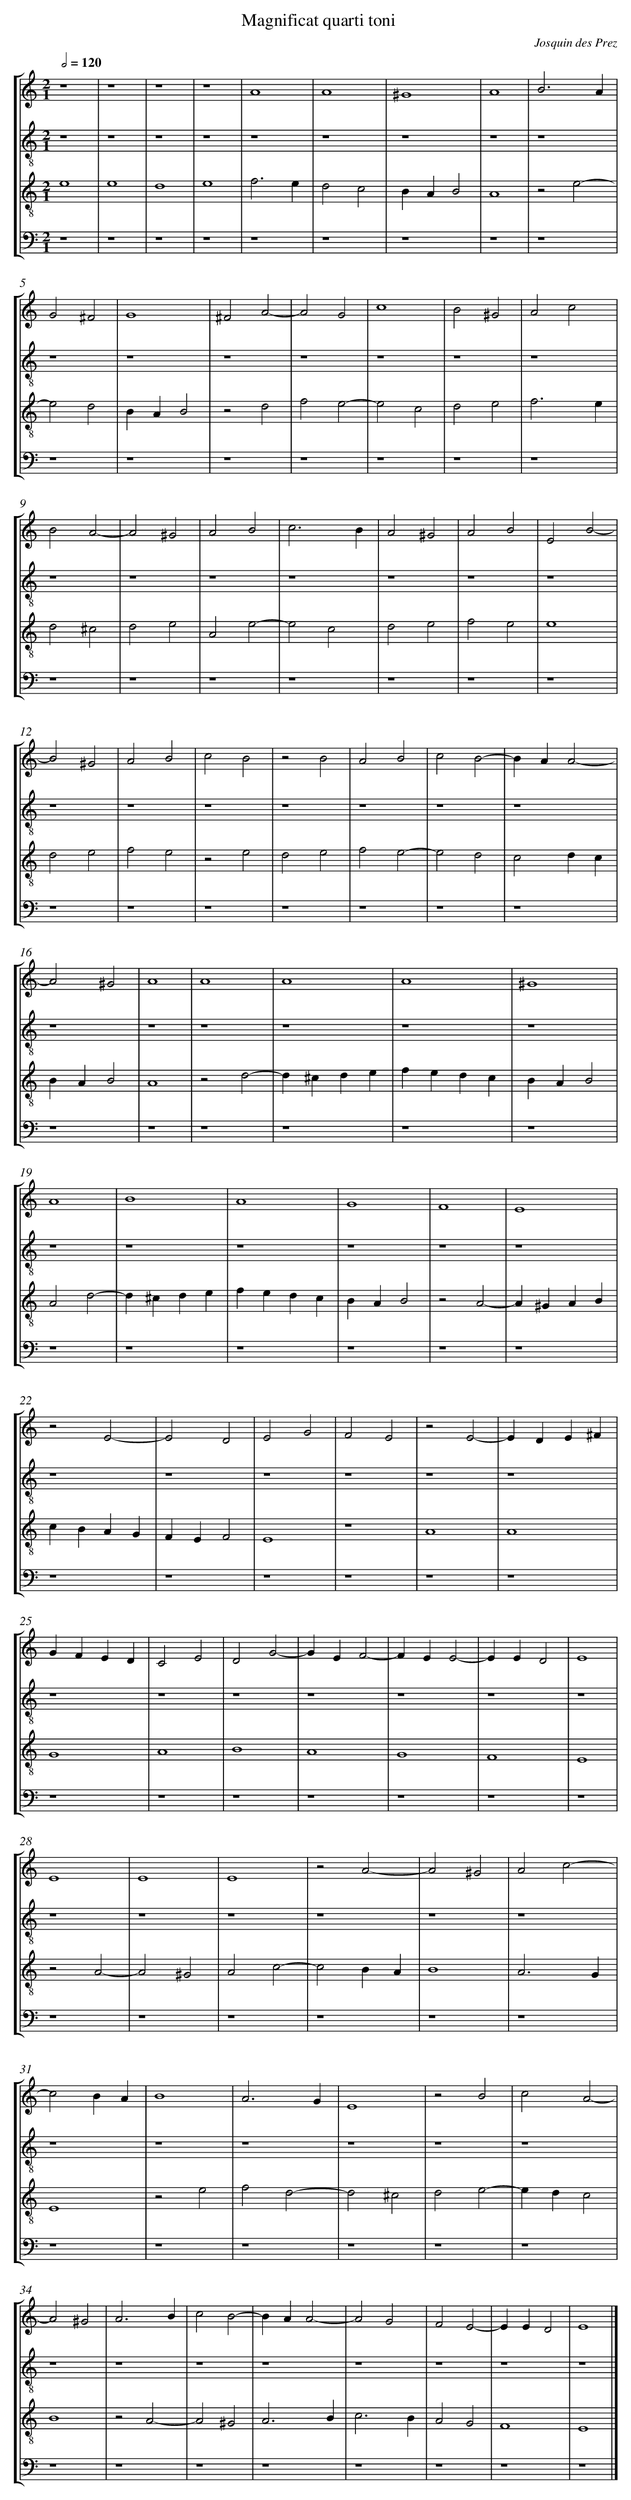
X:1
T:Magnificat quarti toni
C: Josquin des Prez
L: 1/4
M: 2/1
Q: 1/2=120
%%staves [1 2 3 4]
V: 1 clef=treble
V: 2 clef=treble-8
V: 3 clef=treble-8
V: 4 clef=bass
K: C
[V:1] z4 |
[V:2] z4 |
[V:3] e4 |
[V:4] z4 |
[V:1] z4 |
[V:2] z4 |
[V:3] e4 |
[V:4] z4 |
[V:1] z4 |
[V:2] z4 |
[V:3] d4 |
[V:4] z4 |
[V:1] z4 |
[V:2] z4 |
[V:3] e4 |
[V:4] z4 |
[V:1] A4 |
[V:2] z4 |
[V:3] f3e |
[V:4] z4 |
[V:1] A4 |
[V:2] z4 |
[V:3] d2c2 |
[V:4] z4 |
[V:1] ^G4 |
[V:2] z4 |
[V:3] BAB2 |
[V:4] z4 |
[V:1] A4 |
[V:2] z4 |
[V:3] A4 |
[V:4] z4 |
[V:1] B3A |
[V:2] z4 |
[V:3] z2e2- |
[V:4] z4 |
[V:1] G2^F2 |
[V:2] z4 |
[V:3] e2d2 |
[V:4] z4 |
[V:1] G4 |
[V:2] z4 |
[V:3] BAB2 |
[V:4] z4 |
[V:1] ^F2A2- |
[V:2] z4 |
[V:3] z2d2 |
[V:4] z4 |
[V:1] A2G2 |
[V:2] z4 |
[V:3] f2e2- |
[V:4] z4 |
[V:1] c4 |
[V:2] z4 |
[V:3] e2c2 |
[V:4] z4 |
[V:1] B2^G2 |
[V:2] z4 |
[V:3] d2e2 |
[V:4] z4 |
[V:1] A2c2 |
[V:2] z4 |
[V:3] f3e |
[V:4] z4 |
[V:1] B2A2- |
[V:2] z4 |
[V:3] d2^c2 |
[V:4] z4 |
[V:1] A2^G2 |
[V:2] z4 |
[V:3] d2e2 |
[V:4] z4 |
[V:1] A2B2 |
[V:2] z4 |
[V:3] A2e2- |
[V:4] z4 |
[V:1] c3B |
[V:2] z4 |
[V:3] e2c2 |
[V:4] z4 |
[V:1] A2^G2 |
[V:2] z4 |
[V:3] d2e2 |
[V:4] z4 |
[V:1] A2B2 |
[V:2] z4 |
[V:3] f2e2 |
[V:4] z4 |
[V:1] E2B2- |
[V:2] z4 |
[V:3] e4 |
[V:4] z4 |
[V:1] B2^G2 |
[V:2] z4 |
[V:3] d2e2 |
[V:4] z4 |
[V:1] A2B2 |
[V:2] z4 |
[V:3] f2e2 |
[V:4] z4 |
[V:1] c2B2 |
[V:2] z4 |
[V:3] z2e2 |
[V:4] z4 |
[V:1] z2B2 |
[V:2] z4 |
[V:3] d2e2 |
[V:4] z4 |
[V:1] A2B2 |
[V:2] z4 |
[V:3] f2e2- |
[V:4] z4 |
[V:1] c2B2- |
[V:2] z4 |
[V:3] e2d2 |
[V:4] z4 |
[V:1] BAA2- |
[V:2] z4 |
[V:3] c2dc |
[V:4] z4 |
[V:1] A2^G2 |
[V:2] z4 |
[V:3] BAB2 |
[V:4] z4 |
[V:1] A4 |
[V:2] z4 |
[V:3] A4 |
[V:4] z4 |
[V:1] A4 |
[V:2] z4 |
[V:3] z2d2- |
[V:4] z4 |
[V:1] A4 |
[V:2] z4 |
[V:3] d^cde |
[V:4] z4 |
[V:1] A4 |
[V:2] z4 |
[V:3] fedc |
[V:4] z4 |
[V:1] ^G4 |
[V:2] z4 |
[V:3] BAB2 |
[V:4] z4 |
[V:1] A4 |
[V:2] z4 |
[V:3] A2d2- |
[V:4] z4 |
[V:1] B4 |
[V:2] z4 |
[V:3] d^cde |
[V:4] z4 |
[V:1] A4 |
[V:2] z4 |
[V:3] fedc |
[V:4] z4 |
[V:1] G4 |
[V:2] z4 |
[V:3] BAB2 |
[V:4] z4 |
[V:1] F4 |
[V:2] z4 |
[V:3] z2A2- |
[V:4] z4 |
[V:1] E4 |
[V:2] z4 |
[V:3] A^GAB |
[V:4] z4 |
[V:1] z2E2- |
[V:2] z4 |
[V:3] cBAG |
[V:4] z4 |
[V:1] E2D2 |
[V:2] z4 |
[V:3] FEF2 |
[V:4] z4 |
[V:1] E2G2 |
[V:2] z4 |
[V:3] E4 |
[V:4] z4 |
[V:1] F2E2 |
[V:2] z4 |
[V:3] z4 |
[V:4] z4 |
[V:1] z2E2- |
[V:2] z4 |
[V:3] A4 |
[V:4] z4 |
[V:1] EDE^F |
[V:2] z4 |
[V:3] A4 |
[V:4] z4 |
[V:1] GFED |
[V:2] z4 |
[V:3] G4 |
[V:4] z4 |
[V:1] C2E2 |
[V:2] z4 |
[V:3] A4 |
[V:4] z4 |
[V:1] D2G2- |
[V:2] z4 |
[V:3] B4 |
[V:4] z4 |
[V:1] GEF2- |
[V:2] z4 |
[V:3] A4 |
[V:4] z4 |
[V:1] FEE2- |
[V:2] z4 |
[V:3] G4 |
[V:4] z4 |
[V:1] EED2 |
[V:2] z4 |
[V:3] F4 |
[V:4] z4 |
[V:1] E4 |
[V:2] z4 |
[V:3] E4 |
[V:4] z4 |
[V:1] E4 |
[V:2] z4 |
[V:3] z2A2- |
[V:4] z4 |
[V:1] E4 |
[V:2] z4 |
[V:3] A2^G2 |
[V:4] z4 |
[V:1] E4 |
[V:2] z4 |
[V:3] A2c2- |
[V:4] z4 |
[V:1] z2A2- |
[V:2] z4 |
[V:3] c2BA |
[V:4] z4 |
[V:1] A2^G2 |
[V:2] z4 |
[V:3] B4 |
[V:4] z4 |
[V:1] A2c2- |
[V:2] z4 |
[V:3] A3G |
[V:4] z4 |
[V:1] c2BA |
[V:2] z4 |
[V:3] E4 |
[V:4] z4 |
[V:1] B4 |
[V:2] z4 |
[V:3] z2e2 |
[V:4] z4 |
[V:1] A3G |
[V:2] z4 |
[V:3] f2d2- |
[V:4] z4 |
[V:1] E4 |
[V:2] z4 |
[V:3] d2^c2 |
[V:4] z4 |
[V:1] z2B2 |
[V:2] z4 |
[V:3] d2e2- |
[V:4] z4 |
[V:1] c2A2- |
[V:2] z4 |
[V:3] edc2 |
[V:4] z4 |
[V:1] A2^G2 |
[V:2] z4 |
[V:3] B4 |
[V:4] z4 |
[V:1] A3B |
[V:2] z4 |
[V:3] z2A2- |
[V:4] z4 |
[V:1] c2B2- |
[V:2] z4 |
[V:3] A2^G2 |
[V:4] z4 |
[V:1] BAA2- |
[V:2] z4 |
[V:3] A3B |
[V:4] z4 |
[V:1] A2G2 |
[V:2] z4 |
[V:3] c3B |
[V:4] z4 |
[V:1] F2E2- |
[V:2] z4 |
[V:3] A2G2 |
[V:4] z4 |
[V:1] EED2 |
[V:2] z4 |
[V:3] F4 |
[V:4] z4 |
[V:1] E4 |]
[V:2] z4 |]
[V:3] E4 |]
[V:4] z4 |]
